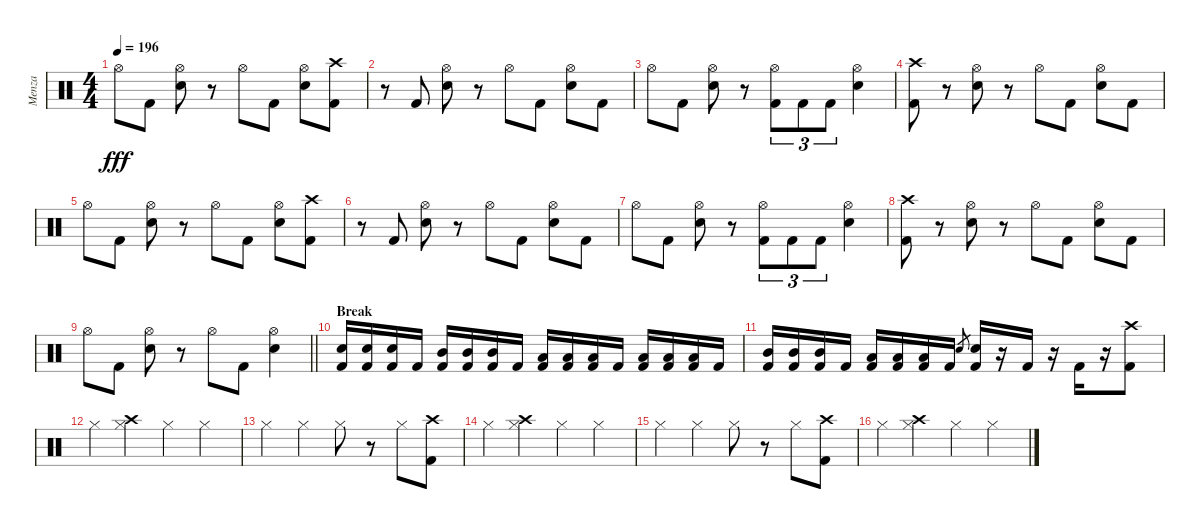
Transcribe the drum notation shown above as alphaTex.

\track ("Menza" "Menza") {instrument percussion}
\staff {score}
\articulation defaults
\ts (4 4)
\tempo 196
\clef neutral
\ks c "Hi-Hat (open)".8{dy fff} "Kick (hit) 2".8
("Hi-Hat (open)" "Snare (hit) 2").8 r.8 "Hi-Hat (open)".8 "Kick (hit) 2".8 ("Hi-Hat (open)" "Snare (hit) 2").8 ("Crash high (hit)" "Kick (hit) 2").8 |
r.8 "Kick (hit) 2".8 ("Hi-Hat (open)" "Snare (hit) 2").8 r.8 "Hi-Hat (open)".8 "Kick (hit) 2".8 ("Hi-Hat (open)" "Snare (hit) 2").8 "Kick (hit) 2".8 |
"Hi-Hat (open)".8 "Kick (hit) 2".8 ("Hi-Hat (open)" "Snare (hit) 2").8 r.8 ("Hi-Hat (open)" "Kick (hit) 2").8{tu (3 2)} "Kick (hit) 2".8{tu (3 2)} "Kick (hit) 2".8{tu (3 2)} ("Hi-Hat (open)" "Snare (hit) 2").4 |
("Crash high (hit)" "Kick (hit) 2").8 r.8 ("Hi-Hat (open)" "Snare (hit) 2").8 r.8 "Hi-Hat (open)".8 "Kick (hit) 2".8 ("Hi-Hat (open)" "Snare (hit) 2").8 "Kick (hit) 2".8 |
"Hi-Hat (open)".8 "Kick (hit) 2".8 ("Hi-Hat (open)" "Snare (hit) 2").8 r.8 "Hi-Hat (open)".8 "Kick (hit) 2".8 ("Hi-Hat (open)" "Snare (hit) 2").8 ("Crash high (hit)" "Kick (hit) 2").8 |
r.8 "Kick (hit) 2".8 ("Hi-Hat (open)" "Snare (hit) 2").8 r.8 "Hi-Hat (open)".8 "Kick (hit) 2".8 ("Hi-Hat (open)" "Snare (hit) 2").8 "Kick (hit) 2".8 |
"Hi-Hat (open)".8 "Kick (hit) 2".8 ("Hi-Hat (open)" "Snare (hit) 2").8 r.8 ("Hi-Hat (open)" "Kick (hit) 2").8{tu (3 2)} "Kick (hit) 2".8{tu (3 2)} "Kick (hit) 2".8{tu (3 2)} ("Hi-Hat (open)" "Snare (hit) 2").4 |
("Crash high (hit)" "Kick (hit) 2").8 r.8 ("Hi-Hat (open)" "Snare (hit) 2").8 r.8 "Hi-Hat (open)".8 "Kick (hit) 2".8 ("Hi-Hat (open)" "Snare (hit) 2").8 "Kick (hit) 2".8 |
\barLineRight lightlight "Hi-Hat (open)".8 "Kick (hit) 2".8
("Hi-Hat (open)" "Snare (hit) 2").8 r.8 "Hi-Hat (open)".8 "Kick (hit) 2".8 ("Hi-Hat (open)" "Snare (hit) 2").4 |
\section ("" "Break")
("Snare (hit) 2" "Kick (hit) 2").16 ("Snare (hit) 2" "Kick (hit) 2").16 ("Snare (hit) 2" "Kick (hit) 2").16 "Kick (hit) 2".16 ("Mid Tom (hit)" "Kick (hit) 2").16 ("Mid Tom (hit)" "Kick (hit) 2").16 ("Mid Tom (hit)" "Kick (hit) 2").16 "Kick (hit) 2".16 ("Low Tom (hit)" "Kick (hit) 2").16 ("Low Tom (hit)" "Kick (hit) 2").16 ("Low Tom (hit)" "Kick (hit) 2").16 "Kick (hit) 2".16 ("Low Floor Tom (hit)" "Kick (hit) 2").16 ("Low Floor Tom (hit)" "Kick (hit) 2").16 ("Low Floor Tom (hit)" "Kick (hit) 2").16 "Kick (hit) 2".16 |
("Mid Tom (hit)" "Kick (hit) 2").16 ("Mid Tom (hit)" "Kick (hit) 2").16 ("Mid Tom (hit)" "Kick (hit) 2").16 "Kick (hit) 2".16 ("Low Tom (hit)" "Kick (hit) 2").16 ("Low Tom (hit)" "Kick (hit) 2").16 ("Low Tom (hit)" "Kick (hit) 2").16 "Kick (hit) 2".16 "Snare (hit) 2".8{gr} ("Snare (hit) 2" "Kick (hit) 2").16 r.16 "Kick (hit) 2".16 r.16 "Kick (hit) 2".16 r.16 ("Crash high (hit)" "Kick (hit) 2").8 |
"Hi-Hat (closed)".4 ("Crash high (hit)" "Hi-Hat (closed)").4 "Hi-Hat (closed)".4 "Hi-Hat (closed)".4 |
"Hi-Hat (closed)".4 "Hi-Hat (closed)".4 "Hi-Hat (closed)".8 r.8 "Hi-Hat (closed)".8 ("Crash high (hit)" "Kick (hit) 2").8 |
"Hi-Hat (closed)".4 ("Crash high (hit)" "Hi-Hat (closed)").4 "Hi-Hat (closed)".4 "Hi-Hat (closed)".4 |
"Hi-Hat (closed)".4 "Hi-Hat (closed)".4 "Hi-Hat (closed)".8 r.8 "Hi-Hat (closed)".8 ("Crash high (hit)" "Kick (hit) 2").8 |
"Hi-Hat (closed)".4 ("Crash high (hit)" "Hi-Hat (closed)").4 "Hi-Hat (closed)".4 "Hi-Hat (closed)".4
